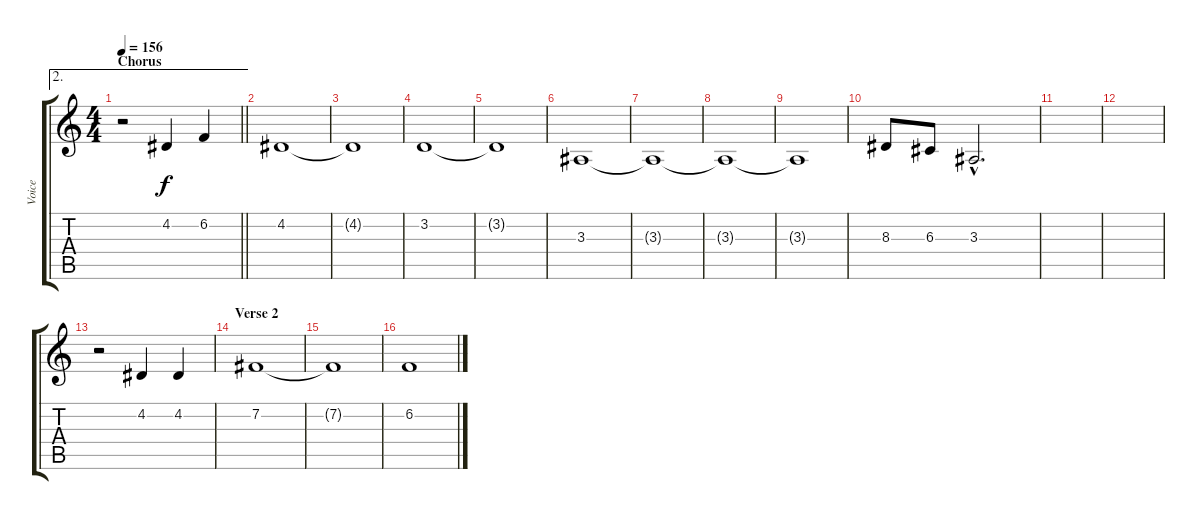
\track ("Voice" "Voice") {instrument clarinet}
\staff {score tabs}
\tuning (E4 B3 G3 D3 A2 E2) {hide}
\ae 2
\ts (4 4)
\section ("" "Chorus")
\tempo 156
\clef g2
\barLineRight lightlight
\ks c
r.2{dy f} 4.2.4 6.2.4 |
4.2.1 |
4.2{t}.1 |
3.2.1 |
3.2{t}.1 |
3.3.1 |
3.3{t}.1 |
3.3{t}.1 |
3.3{t}.1 |
8.3.8 6.3.8 3.3{hac}.2{d} |
|
|
r.2 4.2.4 4.2.4 |
\section ("" "Verse 2")
7.2.1 |
7.2{t}.1 |
6.2.1
